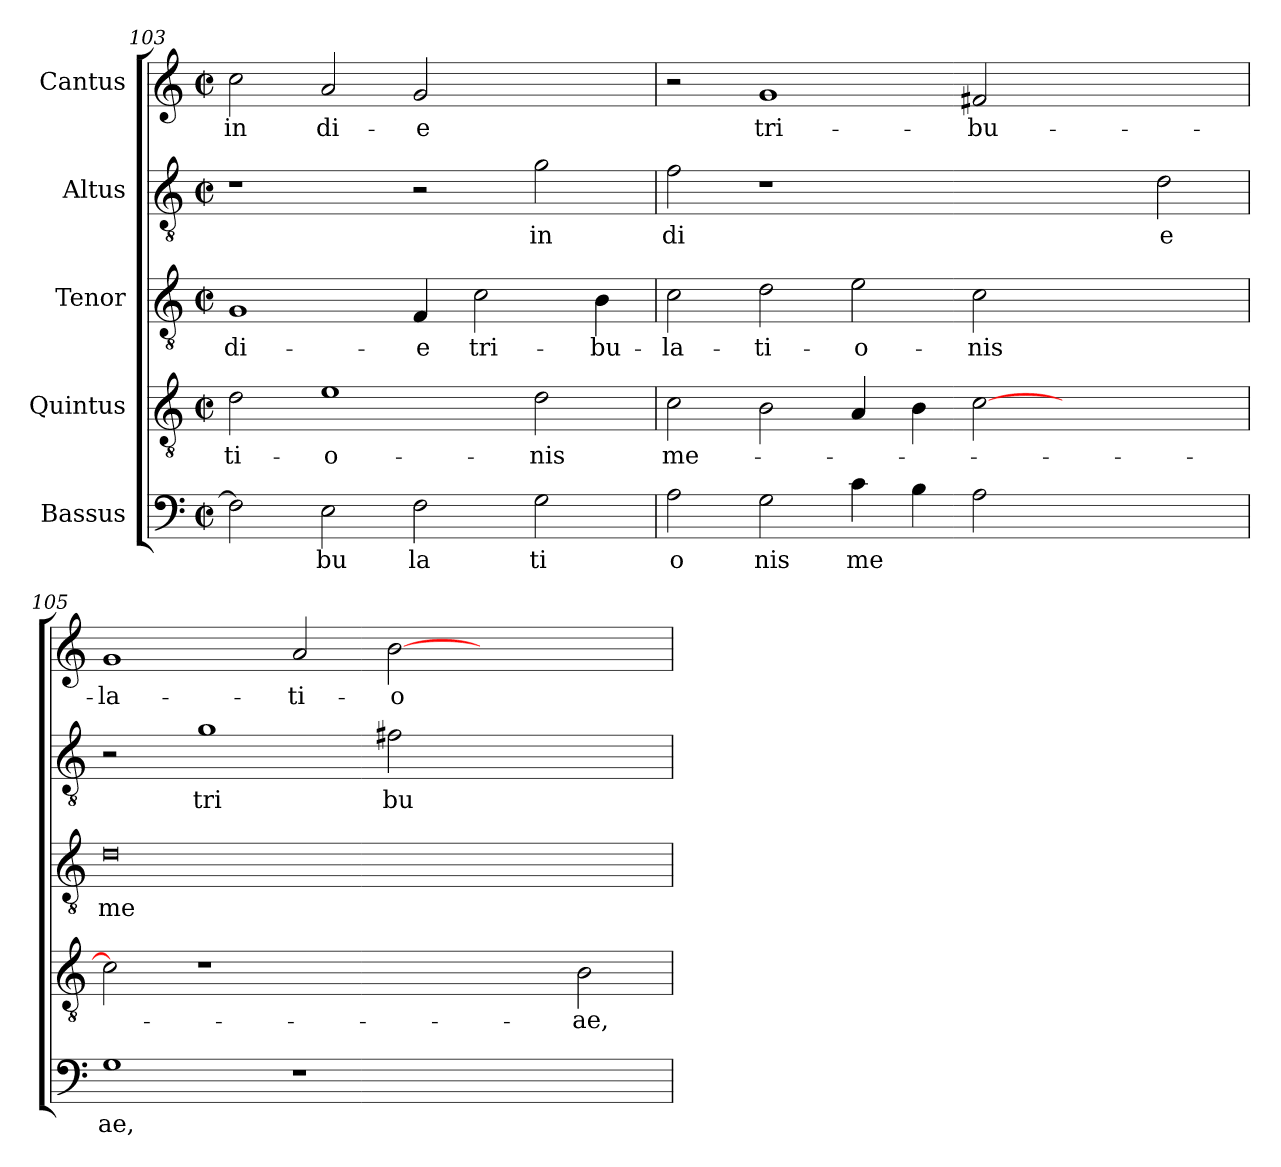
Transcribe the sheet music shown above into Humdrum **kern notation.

**kern	**text	**kern	**text	**kern	**text	**kern	**text	**kern	**text
*part5	*part5	*part4	*part4	*part3	*part3	*part2	*part2	*part1	*part1
*staff5	*staff5	*staff4	*staff4	*staff3	*staff3	*staff2	*staff2	*staff1	*staff1
*I"Bassus	*	*I"Quintus	*	*I"Tenor	*	*I"Altus	*	*I"Cantus	*
*clefF4	*	*clefGv2	*	*clefGv2	*	*clefGv2	*	*clefG2	*
*M2/2	*	*M2/2	*	*M2/2	*	*M2/2	*	*M2/2	*
*met(c|)	*	*met(c|)	*	*met(c|)	*	*met(c|)	*	*met(c|)	*
=103	=103	=103	=103	=103	=103	=103	=103	=103	=103
!	!	!	!LO:LY:b:cj	!	!LO:LY:b:cj	!	!	!	!LO:LY:b:cj
2F\]	.	2d\	-ti-	1G	di-	1r	.	2cc\	in
!	!LO:LY:b:cj	!	!LO:LY:b:cj	!	!	!	!	!	!LO:LY:b:cj
2E\	bu	1e	-o-	.	.	.	.	2a/	di-
!	!LO:LY:b:cj	!	!	!	!LO:LY:b:cj	!	!	!	!LO:LY:b:cj
2F\	la	.	.	4F/	-e	2r	.	2g/	-e
!	!	!	!	!	!LO:LY:b:cj	!	!	!	!
.	.	.	.	2c\	tri-	.	.	.	.
!	!LO:LY:b:cj	!	!LO:LY:b:cj	!	!	!	!LO:LY:b:cj	!	!
2G\	ti	2d\	-nis	.	.	2g\	in	2ryy	.
!	!	!	!	!	!LO:LY:b:cj	!	!	!	!
.	.	.	.	4B\	-bu-	.	.	.	.
=104	=104	=104	=104	=104	=104	=104	=104	=104	=104
!	!LO:LY:b:cj	!	!LO:LY:b	!	!LO:LY:b:cj	!	!LO:LY:b:cj	!	!
2A\	o	2c\	me-	2c\	-la-	2f\	di	2r	.
!	!LO:LY:b:cj	!	!	!	!LO:LY:b:cj	!LO:N:vis=1	!	!	!LO:LY:b:cj
2G\	nis	2B\	.	2d\	-ti-	0r	.	1g	tri-
!	!LO:LY:b	!	!	!	!LO:LY:b:cj	!	!	!	!
4c\	me	4A/	.	2e\	-o-	.	.	.	.
4B\	.	4B\	.	.	.	.	.	.	.
!	!	!	!	!	!LO:LY:b:cj	!	!	!	!LO:LY:b:cj
2A\	.	[>2c\	.	2c\	-nis	.	.	2f#X/	-bu-
1ryy	.	1ryy	.	1ryy	.	.	.	1ryy	.
!	!	!	!	!	!	!	!LO:LY:b:cj	!	!
.	.	.	.	.	.	2d\	e	.	.
=105	=105	=105	=105	=105	=105	=105	=105	=105	=105
!	!LO:LY:b:cj	!	!	!	!LO:LY:b:cj	!	!	!	!LO:LY:b:cj
1G	ae,	2c\]	.	0d	me-	2r	.	1g	-la-
!	!	!LO:N:vis=1	!	!	!	!	!LO:LY:b:cj	!	!
.	.	0r	.	.	.	1g	tri	.	.
!LO:N:vis=1	!	!	!	!	!	!	!	!	!LO:LY:b:cj
0r	.	.	.	.	.	.	.	2a/	-ti-
!	!	!	!	!	!	!	!LO:LY:b:cj	!	!LO:LY:b:cj
.	.	.	.	.	.	2f#\	bu	[>2b\	-o-
.	.	.	.	1ryy	.	1ryy	.	1ryy	.
!	!	!	!LO:LY:b:cj	!	!	!	!	!	!
.	.	2B\	-ae,	.	.	.	.	.	.
=	=	=	=	=	=	=	=	=	=
*-	*-	*-	*-	*-	*-	*-	*-	*-	*-
